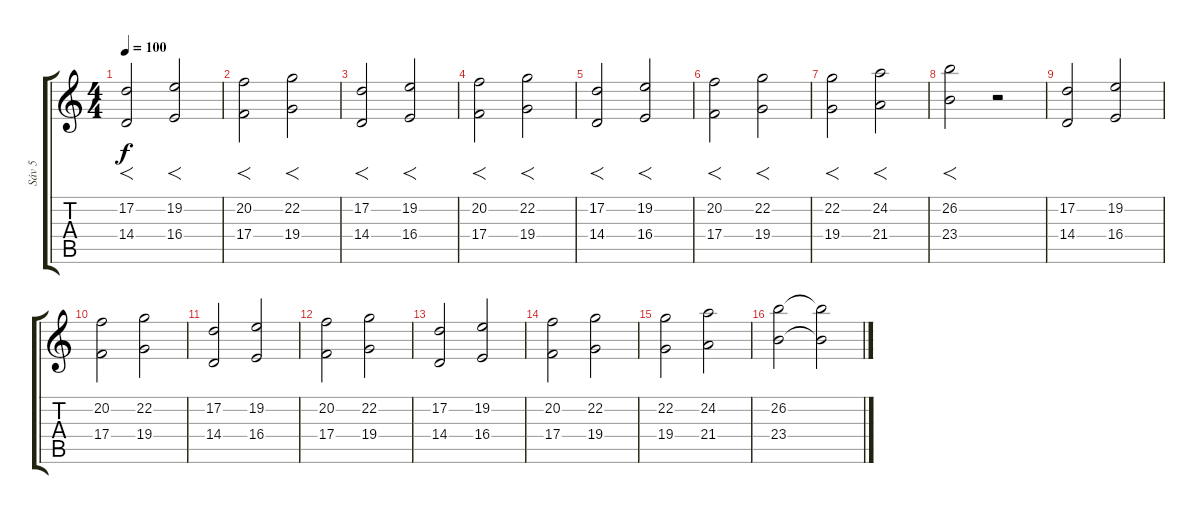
\track ("Sáv 5" "Sáv 5") {instrument choiraahs}
\staff {score tabs}
\tuning (D4 A3 F3 C3 G2 D2) {hide}
\ts (4 4)
\tempo 100
\clef g2
\ks c
(17.2 14.4).2{f dy f} (19.2 16.4).2{f} |
(20.2 17.4).2{f} (22.2 19.4).2{f} |
(17.2 14.4).2{f} (19.2 16.4).2{f} |
(20.2 17.4).2{f} (22.2 19.4).2{f} |
(17.2 14.4).2{f} (19.2 16.4).2{f} |
(20.2 17.4).2{f} (22.2 19.4).2{f} |
(22.2 19.4).2{f} (24.2 21.4).2{f} |
(26.2 23.4).2{f} r.2 |
(17.2 14.4).2 (19.2 16.4).2 |
(20.2 17.4).2 (22.2 19.4).2 |
(17.2 14.4).2 (19.2 16.4).2 |
(20.2 17.4).2 (22.2 19.4).2 |
(17.2 14.4).2 (19.2 16.4).2 |
(20.2 17.4).2 (22.2 19.4).2 |
(22.2 19.4).2 (24.2 21.4).2 |
(26.2 23.4).2 (26.2{t} 23.4{t}).2
